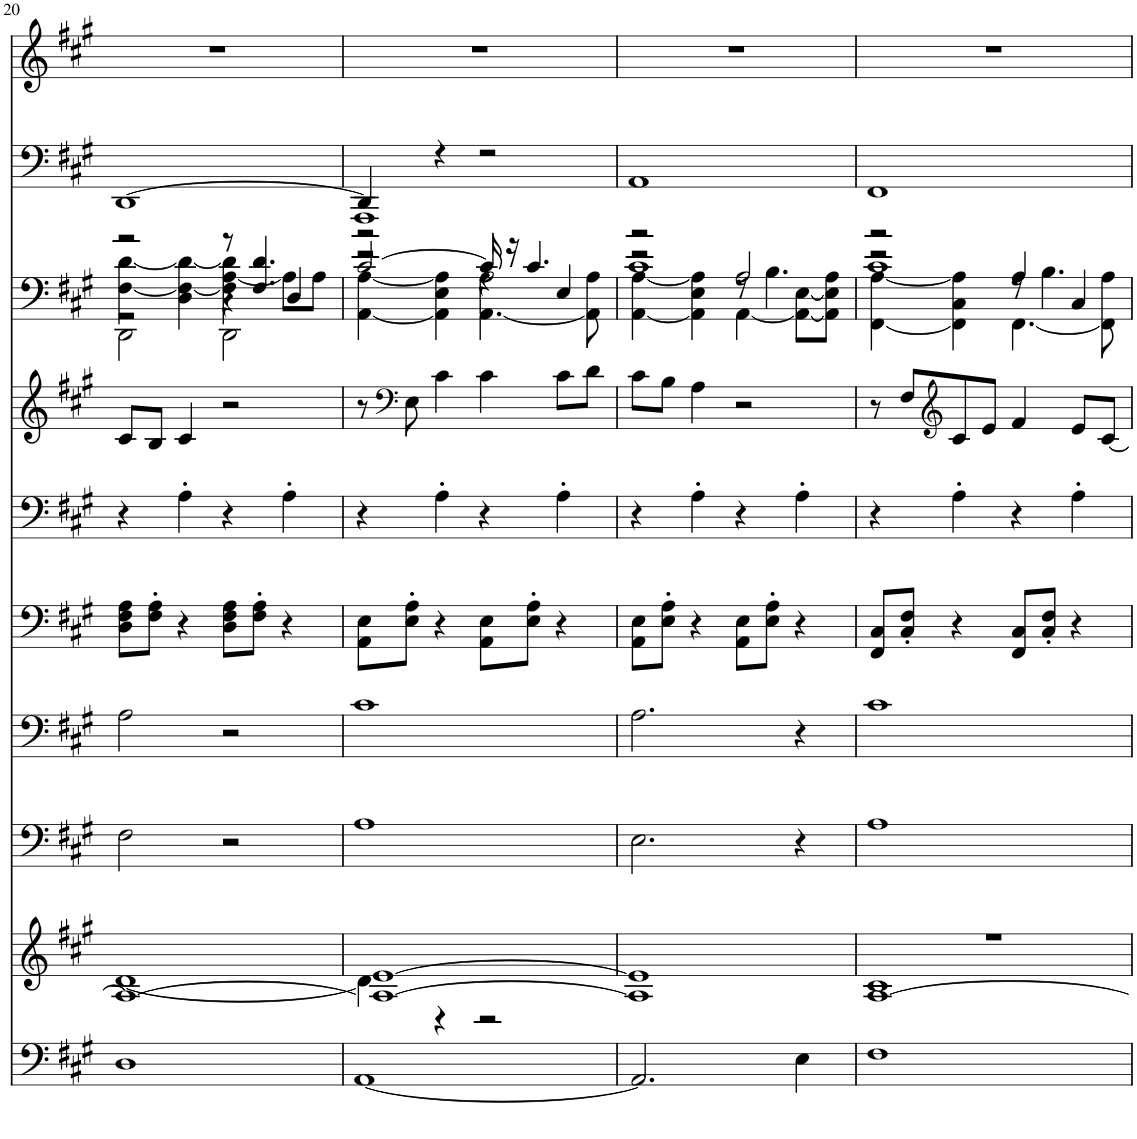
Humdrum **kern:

**kern	**kern	**kern	**kern	**kern	**kern	**kern	**kern	**kern	**kern
*part10	*part9	*part8	*part7	*part6	*part5	*part4	*part3	*part2	*part1
*staff10	*staff9	*staff8	*staff7	*staff6	*staff5	*staff4	*staff3	*staff2	*staff1
*I"Strings 1	*I"Strings 1	*I"Voice Oohs	*I"Voice Oohs	*I"Muted Guitar	*I"GtrFret Noise	*I"Tenor Sax	*I"Jazz Guitar	*I"Fingered Bass	*I"Grand Piano, aud_mb1341
*I'Str	*I'Str	*I'V	*I'V	*	*	*I'T Sax	*	*	*I'Pno
!!LO:PB:g=z
*clefF4	*clefG2	*clefF4	*clefF4	*clefF4	*clefF4	*clefG2	*clefF4	*clefF4	*clefG2
*	*	*	*	*	*	*Trd8c14	*	*	*
*k[f#c#g#]	*k[f#c#g#]	*k[f#c#g#]	*k[f#c#g#]	*k[f#c#g#]	*k[f#c#g#]	*k[f#c#g#]	*k[f#c#g#]	*k[f#c#g#]	*k[f#c#g#]
*M4/4	*M4/4	*M4/4	*M4/4	*M4/4	*M4/4	*M4/4	*M4/4	*M4/4	*M4/4
=20	=20	=20	=20	=20	=20	=20	=20	=20	=20
*	*^	*	*	*	*	*	*^	*	*
*	*	*	*	*	*	*	*	*	*^	*	*
*	*	*	*	*	*	*	*	*	*	*^	*	*
1D	1A_	[1d	2F#\	2A\	8D\ 8F#\ 8A\L	4r	8c#/L	2r	[4F#\ [4d\	2r	2DD\	[1DD	1r
.	.	.	.	.	8F#\' 8A\'J	.	8B/J	.	.	.	.	.	.
.	.	.	.	.	4r	4A'\	4c#/	.	4D\ 4F#\_ 4d\_	.	.	.	.
.	.	.	2r	2r	8D\ 8F#\ 8A\L	4r	2r	8r	4F#\] [4A\ 4d\]	4r	2DD\	.	.
.	.	.	.	.	8F#\' 8A\'J	.	.	4.F#/ 4.d/	.	.	.	.	.
.	.	.	.	.	4r	4A'\	.	.	8A\L]	4D/	.	.	.
.	.	.	.	.	.	.	.	.	8A\J	.	.	.	.
=21	=21	=21	=21	=21	=21	=21	=21	=21	=21	=21	=21	=21	=21
*	*	*	*	*	*	*	*	*	*	*	*	*^	*
[1AA	1A_ [1e	4d\]	1A	1c#	8AA\ 8E\L	4r	8r	[2c#/	2r	2r	[4AA\ [4A\	4DD/]	1AAA	1r
*	*	*	*	*	*	*	*clefF4	*	*	*	*	*	*	*
.	.	.	.	.	8E\' 8A\'J	.	8E\	.	.	.	.	.	.	.
.	.	4r	.	.	4r	4A'\	4c#\	.	.	.	4AA\] 4E\ 4A\]	4r	.	.
.	.	2r	.	.	8AA\ 8E\L	4r	4c#\	16c#/]	2A\	4r	[4.AA\	2r	.	.
.	.	.	.	.	.	.	.	16r	.	.	.	.	.	.
.	.	.	.	.	8E\' 8A\'J	.	.	4.c#/	.	.	.	.	.	.
.	.	.	.	.	4r	4A'\	8c#\L	.	.	4E/	.	.	.	.
.	.	.	.	.	.	.	8d\J	.	.	.	8AA\] 8A\	.	.	.
*	*v	*v	*	*	*	*	*	*	*	*	*	*v	*v	*
=22	=22	=22	=22	=22	=22	=22	=22	=22	=22	=22	=22	=22
2.AA/]	1A] 1e]	2.E\	2.A\	8AA\ 8E\L	4r	8c#\L	1c#	2r	2r	[4AA\ [4A\	1AA	1r
.	.	.	.	8E\' 8A\'J	.	8B\J	.	.	.	.	.	.
.	.	.	.	4r	4A'\	4A\	.	.	.	4AA\] 4E\ 4A\]	.	.
.	.	.	.	8AA\ 8E\L	4r	2r	.	8r	2A/	[4AA\	.	.
.	.	.	.	8E\' 8A\'J	.	.	.	4.B\	.	.	.	.
4E\	.	4r	4r	4r	4A'\	.	.	.	.	8AA\_ [8E\L	.	.
.	.	.	.	.	.	.	.	.	.	8AA\] 8E\] 8A\J	.	.
=23	=23	=23	=23	=23	=23	=23	=23	=23	=23	=23	=23	=23
*	*^	*	*	*	*	*	*	*	*	*	*	*
*	*	*^	*	*	*	*	*	*	*	*	*	*	*
1F#	1r	1c#	[1A	1A	1c#	8FF#/ 8C#/L	4r	8r	1c#	2r	2r	[4FF#\ [4A\	1FF#	1r
.	.	.	.	.	.	8C#/' 8F#/'J	.	8F#/L	.	.	.	.	.	.
*	*	*	*	*	*	*	*	*clefG2	*	*	*	*	*	*
.	.	.	.	.	.	4r	4A'\	8c#/	.	.	.	4FF#\] 4C#\ 4A\]	.	.
.	.	.	.	.	.	.	.	8e/J	.	.	.	.	.	.
.	.	.	.	.	.	8FF#/ 8C#/L	4r	4f#/	.	8r	4A/	[4.FF#\	.	.
.	.	.	.	.	.	8C#/' 8F#/'J	.	.	.	4.B\	.	.	.	.
.	.	.	.	.	.	4r	4A'\	8e/L	.	.	4C#/	.	.	.
.	.	.	.	.	.	.	.	[8c#/J	.	.	.	8FF#\] 8A\	.	.
*	*v	*v	*v	*	*	*	*	*	*v	*v	*v	*v	*	*
=	=	=	=	=	=	=	=	=	=
*-	*-	*-	*-	*-	*-	*-	*-	*-	*-
